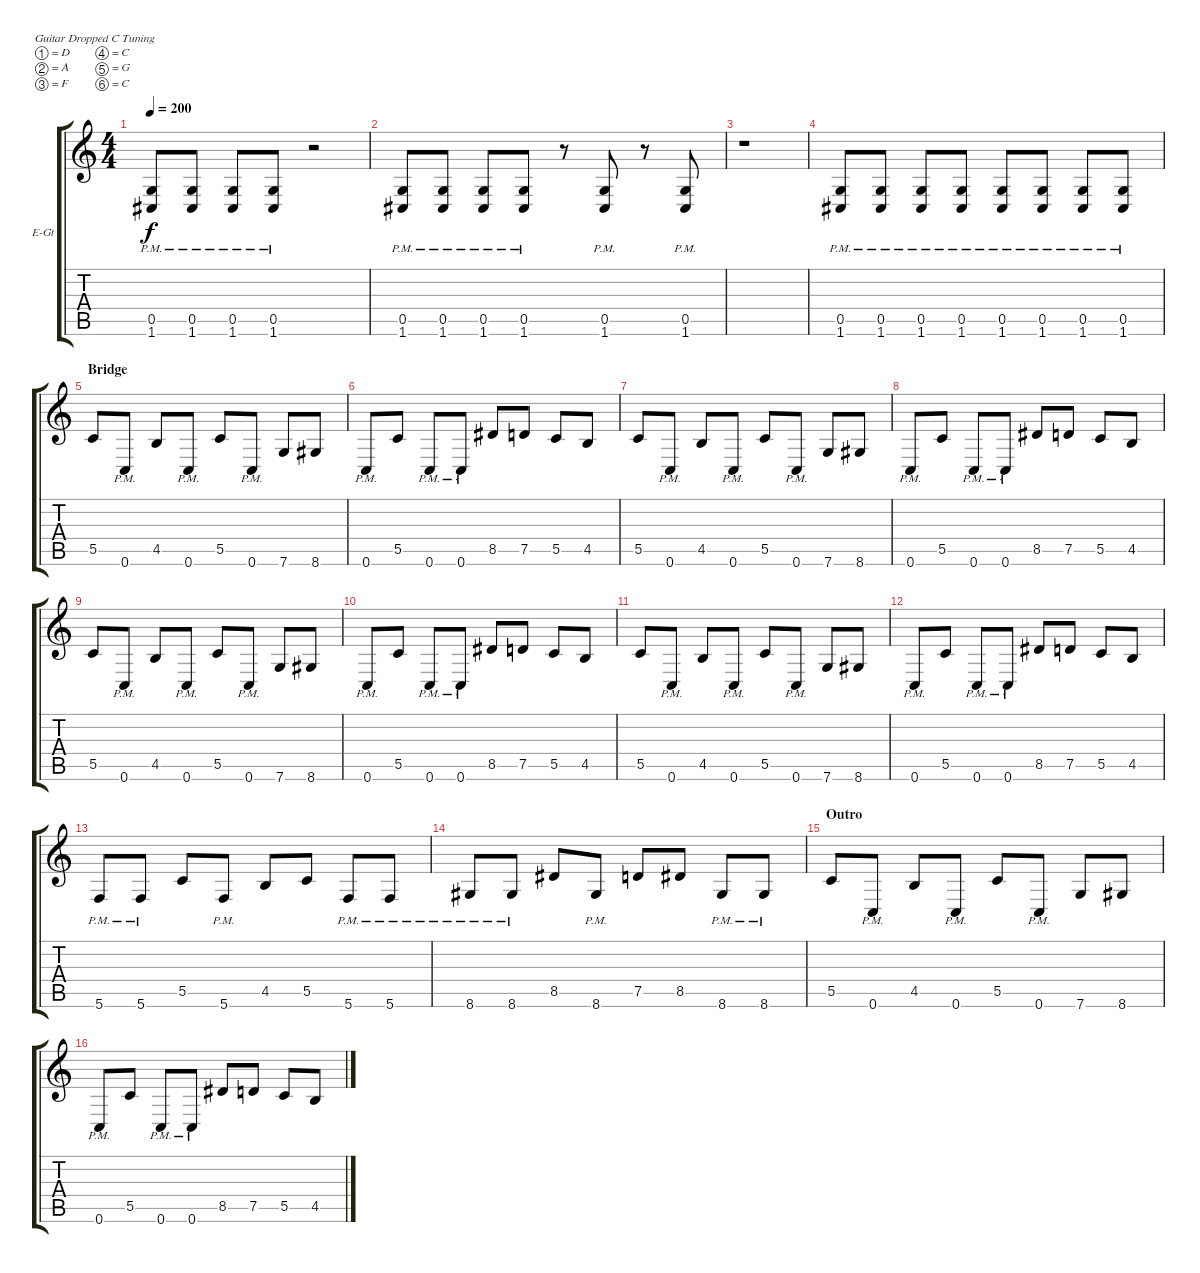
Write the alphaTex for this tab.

\defaultSystemsLayout 4
\bracketExtendMode groupsimilarinstruments
\firstSystemTrackNameOrientation horizontal
\otherSystemsTrackNameOrientation horizontal
\track ("Guitar 1" "E-Gt") {instrument distortionguitar}
\staff {score tabs}
\tuning (D4 A3 F3 C3 G2 C2)
\ts (4 4)
\tempo 200
\clef g2
\ks c
(1.6{pm} 0.5{pm}).8{dy f} (1.6{pm} 0.5{pm}).8 (1.6{pm} 0.5{pm}).8 (1.6{pm} 0.5{pm}).8 r.2 |
(1.6{pm} 0.5{pm}).8 (1.6{pm} 0.5{pm}).8 (1.6{pm} 0.5{pm}).8 (0.5{pm} 1.6{pm}).8 r.8 (0.5{pm} 1.6{pm}).8 r.8 (0.5{pm} 1.6{pm}).8 |
r.1 |
(1.6{pm} 0.5{pm}).8 (1.6{pm} 0.5{pm}).8 (1.6{pm} 0.5{pm}).8 (1.6{pm} 0.5{pm}).8 (1.6{pm} 0.5{pm}).8 (1.6{pm} 0.5{pm}).8 (1.6{pm} 0.5{pm}).8 (1.6{pm} 0.5{pm}).8 |
\section ("" "Bridge")
5.5.8 0.6{pm}.8 4.5.8 0.6{pm}.8 5.5.8 0.6{pm}.8 7.6.8 8.6.8 |
0.6{pm}.8 5.5.8 0.6{pm}.8 0.6{pm}.8 8.5.8 7.5.8 5.5.8 4.5.8 |
5.5.8 0.6{pm}.8 4.5.8 0.6{pm}.8 5.5.8 0.6{pm}.8 7.6.8 8.6.8 |
0.6{pm}.8 5.5.8 0.6{pm}.8 0.6{pm}.8 8.5.8 7.5.8 5.5.8 4.5.8 |
5.5.8 0.6{pm}.8 4.5.8 0.6{pm}.8 5.5.8 0.6{pm}.8 7.6.8 8.6.8 |
0.6{pm}.8 5.5.8 0.6{pm}.8 0.6{pm}.8 8.5.8 7.5.8 5.5.8 4.5.8 |
5.5.8 0.6{pm}.8 4.5.8 0.6{pm}.8 5.5.8 0.6{pm}.8 7.6.8 8.6.8 |
0.6{pm}.8 5.5.8 0.6{pm}.8 0.6{pm}.8 8.5.8 7.5.8 5.5.8 4.5.8 |
5.6{pm}.8 5.6{pm}.8 5.5.8 5.6{pm}.8 4.5.8 5.5.8 5.6{pm}.8 5.6{pm}.8 |
8.6{pm}.8 8.6{pm}.8 8.5.8 8.6{pm}.8 7.5.8 8.5.8 8.6{pm}.8 8.6{pm}.8 |
\section ("" "Outro")
5.5.8 0.6{pm}.8 4.5.8 0.6{pm}.8 5.5.8 0.6{pm}.8 7.6.8 8.6.8 |
0.6{pm}.8 5.5.8 0.6{pm}.8 0.6{pm}.8 8.5.8 7.5.8 5.5.8 4.5.8
